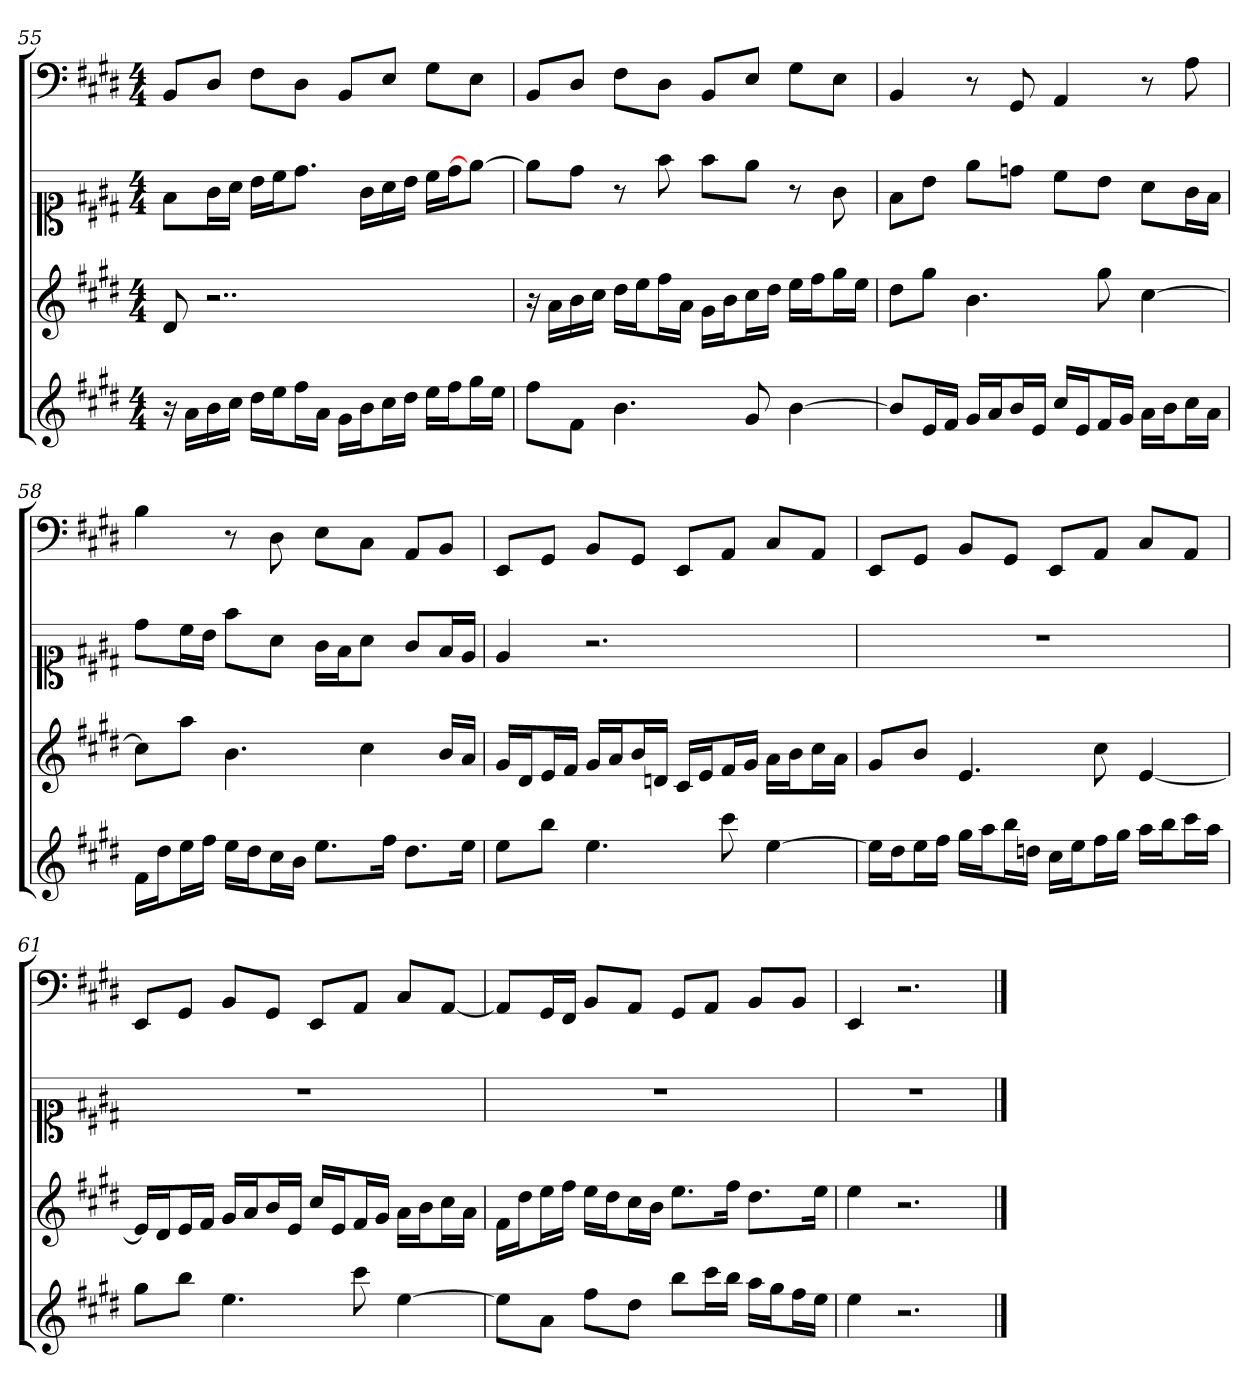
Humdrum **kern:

**kern	**kern	**kern	**kern
*part4	*part3	*part2	*part1
*staff4	*staff3	*staff2	*staff1
*	*	*clefC1	*clefF4
*k[f#c#g#d#]	*k[f#c#g#d#]	*k[f#c#g#d#]	*k[f#c#g#d#]
*E:	*E:	*E:	*E:
*M4/4	*M4/4	*M4/4	*M4/4
=55	=55	=55	=55
16r	8d#	8f#\L	8BB/L
16aLL	.	.	.
16b	2..r	16g#\L	8D#/J
16cc#JJ	.	16a\JJ	.
16dd#LL	.	16b\LL	8F#\L
16eeJ	.	16cc#\J	.
16ff#L	.	8.dd#\J	8D#\J
16aJJ	.	.	.
16g#LL	.	.	8BB/L
16bJ	.	16g#\LL	.
16cc#L	.	16a\	8E/J
16dd#JJ	.	16b\JJ	.
16eeLL	.	16cc#\LL	8G#\L
16ff#J	.	16dd#\J	.
16gg#L	.	8ee\J_	8E\J
16eeJJ	.	.	.
=56	=56	=56	=56
8ff#L	16r	8ee\L]	8BB/L
.	16aLL	.	.
8f#J	16b	8dd#\J	8D#/J
.	16cc#JJ	.	.
4.b	16dd#LL	8r	8F#\L
.	16eeJ	.	.
.	16ff#L	8ff#	8D#\J
.	16aJJ	.	.
.	16g#LL	8ff#\L	8BB/L
.	16bJ	.	.
8g#	16cc#L	8ee\J	8E/J
.	16dd#JJ	.	.
[4b	16eeLL	8r	8G#\L
.	16ff#J	.	.
.	16gg#L	8g#	8E\J
.	16eeJJ	.	.
=57	=57	=57	=57
8bL]	8dd#L	8f#\L	4BB
16eL	8gg#J	8b\J	.
16f#JJ	.	.	.
16g#LL	4.b	8ee\L	8r
16aJ	.	.	.
16bL	.	8ddn\J	8GG#
16eJJ	.	.	.
16cc#LL	.	8cc#\L	4AA
16eJ	.	.	.
16f#L	8gg#	8b\J	.
16g#JJ	.	.	.
16aLL	[4cc#	8a\L	8r
16bJ	.	.	.
16cc#L	.	16g#\L	8A
16aJJ	.	16f#\JJ	.
=58	=58	=58	=58
16f#LL	8cc#L]	8dd#\L	4B
16dd#J	.	.	.
16eeL	8aaJ	16cc#\L	.
16ff#JJ	.	16b\JJ	.
16eeLL	4.b	8ff#\L	8r
16dd#J	.	.	.
16cc#L	.	8a\J	8D#
16bJJ	.	.	.
8.eeL	.	16g#\LL	8E\L
.	.	16f#\J	.
.	4cc#	8a\J	8C#\J
16ff#Jk	.	.	.
8.dd#L	.	8g#/L	8AA/L
.	16bLL	16f#/L	8BB/J
16eeJk	16aJJ	16e/JJ	.
=59	=59	=59	=59
8eeL	16g#LL	4e	8EE/L
.	16d#J	.	.
8bbJ	16eL	.	8GG#/J
.	16f#JJ	.	.
4.ee	16g#LL	2.r	8BB/L
.	16aJ	.	.
.	16bL	.	8GG#/J
.	16dnJJ	.	.
.	16c#LL	.	8EE/L
.	16eJ	.	.
8ccc#	16f#L	.	8AA/J
.	16g#JJ	.	.
[4ee	16aLL	.	8C#/L
.	16bJ	.	.
.	16cc#L	.	8AA/J
.	16aJJ	.	.
=60	=60	=60	=60
16eeLL]	8g#L	1r	8EE/L
16dd#J	.	.	.
16eeL	8bJ	.	8GG#/J
16ff#JJ	.	.	.
16gg#LL	4.e	.	8BB/L
16aaJ	.	.	.
16bbL	.	.	8GG#/J
16ddnJJ	.	.	.
16cc#LL	.	.	8EE/L
16eeJ	.	.	.
16ff#L	8cc#	.	8AA/J
16gg#JJ	.	.	.
16aaLL	[4e	.	8C#/L
16bbJ	.	.	.
16ccc#L	.	.	8AA/J
16aaJJ	.	.	.
=61	=61	=61	=61
8gg#L	16eLL]	1r	8EE/L
.	16d#J	.	.
8bbJ	16eL	.	8GG#/J
.	16f#JJ	.	.
4.ee	16g#LL	.	8BB/L
.	16aJ	.	.
.	16bL	.	8GG#/J
.	16eJJ	.	.
.	16cc#LL	.	8EE/L
.	16eJ	.	.
8ccc#	16f#L	.	8AA/J
.	16g#JJ	.	.
[4ee	16aLL	.	8C#/L
.	16bJ	.	.
.	16cc#L	.	[8AA/J
.	16aJJ	.	.
=62	=62	=62	=62
8eeL]	16f#LL	1r	8AA/L]
.	16dd#J	.	.
8aJ	16eeL	.	16GG#/L
.	16ff#JJ	.	16FF#/JJ
8ff#L	16eeLL	.	8BB/L
.	16dd#J	.	.
8dd#J	16cc#L	.	8AA/J
.	16bJJ	.	.
8bbL	8.eeL	.	8GG#/L
16ccc#L	.	.	8AA/J
16bbJJ	16ff#Jk	.	.
16aaLL	8.dd#L	.	8BB/L
16gg#J	.	.	.
16ff#L	.	.	8BB/J
16eeJJ	16eeJk	.	.
=63	=63	=63	=63
4ee	4ee	1r	4EE
2.r	2.r	.	2.r
==	==	==	==
*-	*-	*-	*-
